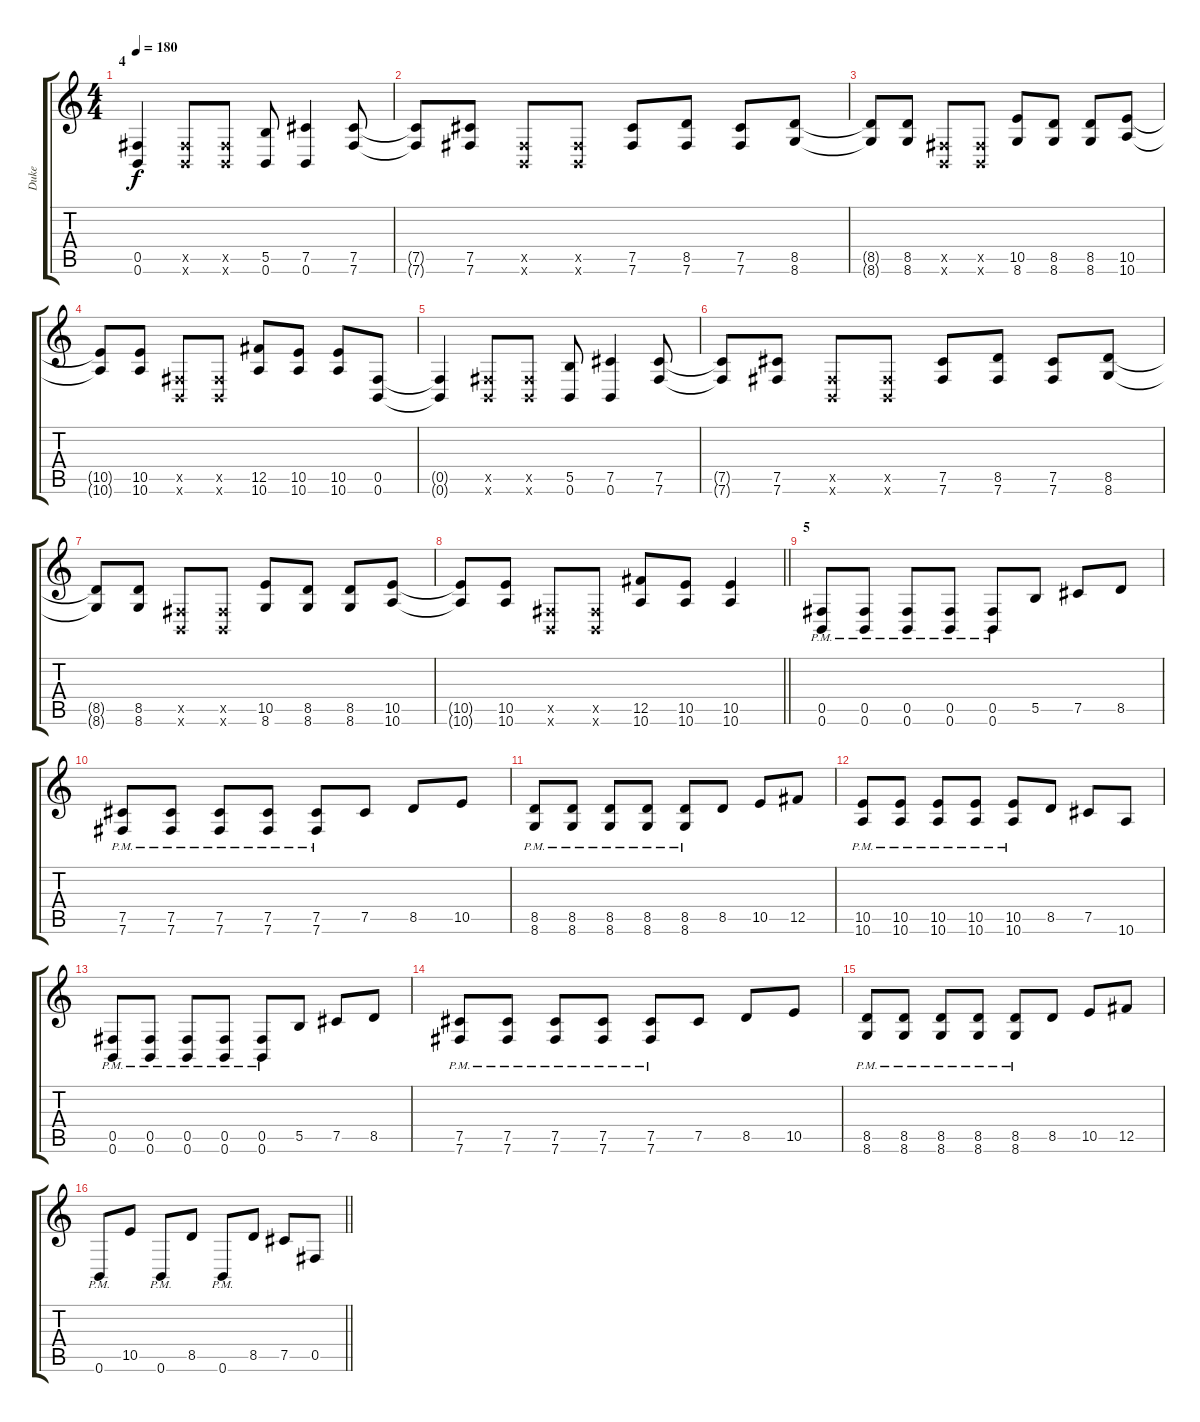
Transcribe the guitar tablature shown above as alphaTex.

\track ("Duke" "Duke") {instrument distortionguitar}
\staff {score tabs}
\tuning (Db4 Ab3 E3 B2 Gb2 B1) {hide}
\ts (4 4)
\section ("" "4")
\tempo 180
\clef g2
\ks c
(0.5 0.6).4{dy f} (0.5{x} 0.6{x}).8 (0.5{x} 0.6{x}).8 (5.5 0.6).8 (7.5 0.6).4 (7.5 7.6).8 |
(7.5{t} 7.6{t}).8 (7.5 7.6).8 (0.5{x} 0.6{x}).8 (0.5{x} 0.6{x}).8 (7.5 7.6).8 (8.5 7.6).8 (7.5 7.6).8 (8.5 8.6).8 |
(8.5{t} 8.6{t}).8 (8.5 8.6).8 (0.5{x} 0.6{x}).8 (0.5{x} 0.6{x}).8 (10.5 8.6).8 (8.5 8.6).8 (8.5 8.6).8 (10.5 10.6).8 |
(10.5{t} 10.6{t}).8 (10.5 10.6).8 (0.5{x} 0.6{x}).8 (0.5{x} 0.6{x}).8 (12.5 10.6).8 (10.5 10.6).8 (10.5 10.6).8 (0.5 0.6).8 |
(0.5{t} 0.6{t}).4 (0.5{x} 0.6{x}).8 (0.5{x} 0.6{x}).8 (5.5 0.6).8 (7.5 0.6).4 (7.5 7.6).8 |
(7.5{t} 7.6{t}).8 (7.5 7.6).8 (0.5{x} 0.6{x}).8 (0.5{x} 0.6{x}).8 (7.5 7.6).8 (8.5 7.6).8 (7.5 7.6).8 (8.5 8.6).8 |
(8.5{t} 8.6{t}).8 (8.5 8.6).8 (0.5{x} 0.6{x}).8 (0.5{x} 0.6{x}).8 (10.5 8.6).8 (8.5 8.6).8 (8.5 8.6).8 (10.5 10.6).8 |
\barLineRight lightlight
(10.5{t} 10.6{t}).8 (10.5 10.6).8 (0.5{x} 0.6{x}).8 (0.5{x} 0.6{x}).8 (12.5 10.6).8 (10.5 10.6).8 (10.5 10.6).4 |
\section ("" "5")
(0.5{pm} 0.6{pm}).8 (0.5{pm} 0.6{pm}).8 (0.5{pm} 0.6{pm}).8 (0.5{pm} 0.6{pm}).8 (0.5{pm} 0.6{pm}).8 5.5.8 7.5.8 8.5.8 |
(7.5{pm} 7.6{pm}).8 (7.5{pm} 7.6{pm}).8 (7.5{pm} 7.6{pm}).8 (7.5{pm} 7.6{pm}).8 (7.5{pm} 7.6{pm}).8 7.5.8 8.5.8 10.5.8 |
(8.5{pm} 8.6{pm}).8 (8.5{pm} 8.6{pm}).8 (8.5{pm} 8.6{pm}).8 (8.5{pm} 8.6{pm}).8 (8.5{pm} 8.6{pm}).8 8.5.8 10.5.8 12.5.8 |
(10.5{pm} 10.6{pm}).8 (10.5{pm} 10.6{pm}).8 (10.5{pm} 10.6{pm}).8 (10.5{pm} 10.6{pm}).8 (10.5{pm} 10.6{pm}).8 8.5.8 7.5.8 10.6.8 |
(0.5{pm} 0.6{pm}).8 (0.5{pm} 0.6{pm}).8 (0.5{pm} 0.6{pm}).8 (0.5{pm} 0.6{pm}).8 (0.5{pm} 0.6{pm}).8 5.5.8 7.5.8 8.5.8 |
(7.5{pm} 7.6{pm}).8 (7.5{pm} 7.6{pm}).8 (7.5{pm} 7.6{pm}).8 (7.5{pm} 7.6{pm}).8 (7.5{pm} 7.6{pm}).8 7.5.8 8.5.8 10.5.8 |
(8.5{pm} 8.6{pm}).8 (8.5{pm} 8.6{pm}).8 (8.5{pm} 8.6{pm}).8 (8.5{pm} 8.6{pm}).8 (8.5{pm} 8.6{pm}).8 8.5.8 10.5.8 12.5.8 |
\barLineRight lightlight
0.6{pm}.8 10.5.8 0.6{pm}.8 8.5.8 0.6{pm}.8 8.5.8 7.5.8 0.5.8
